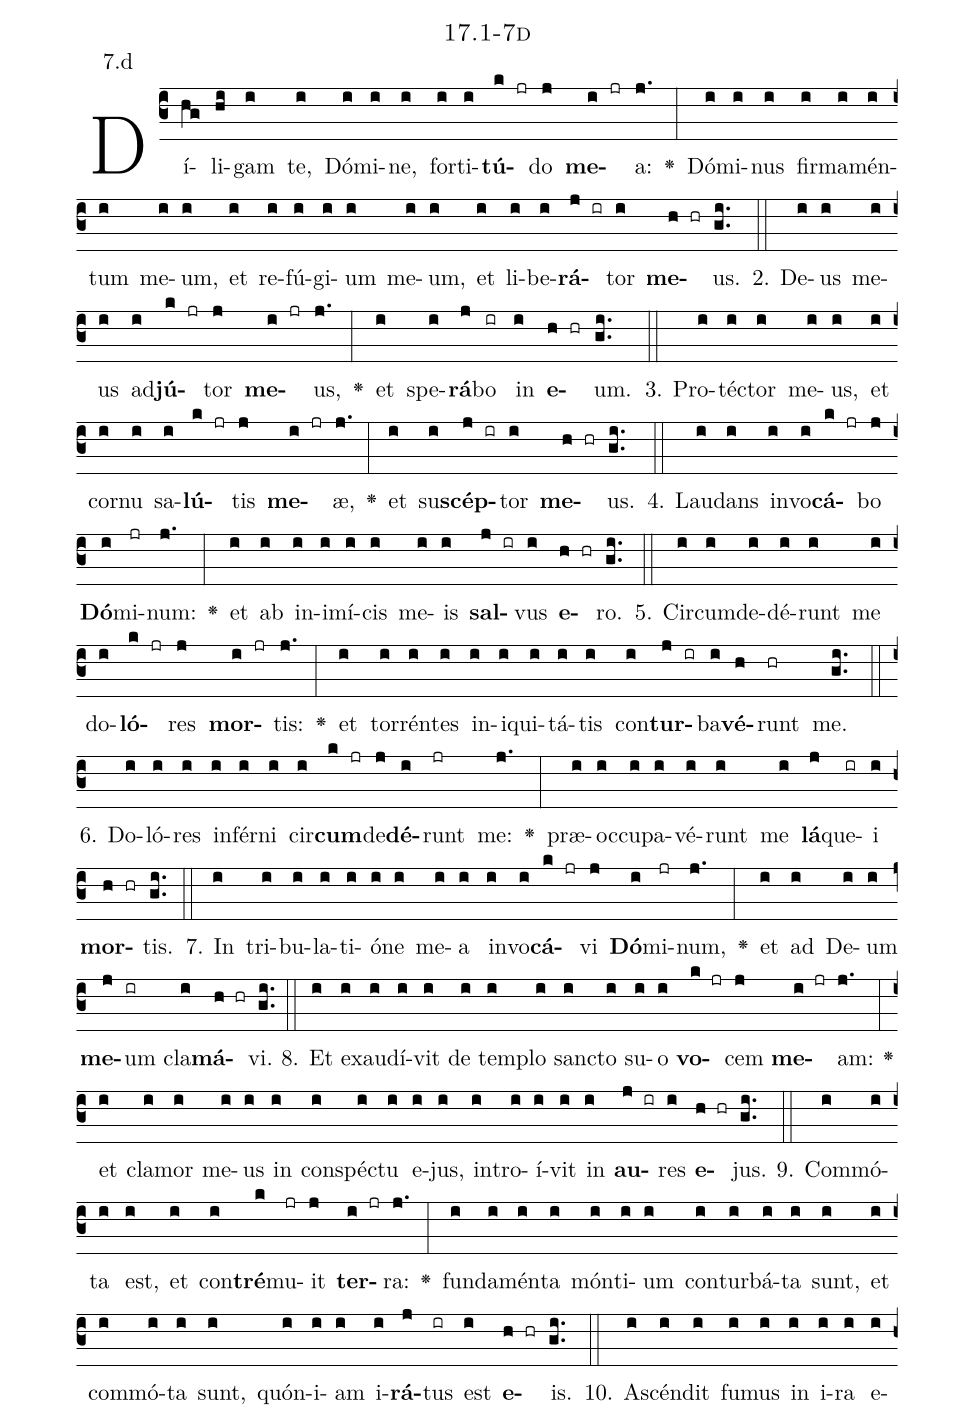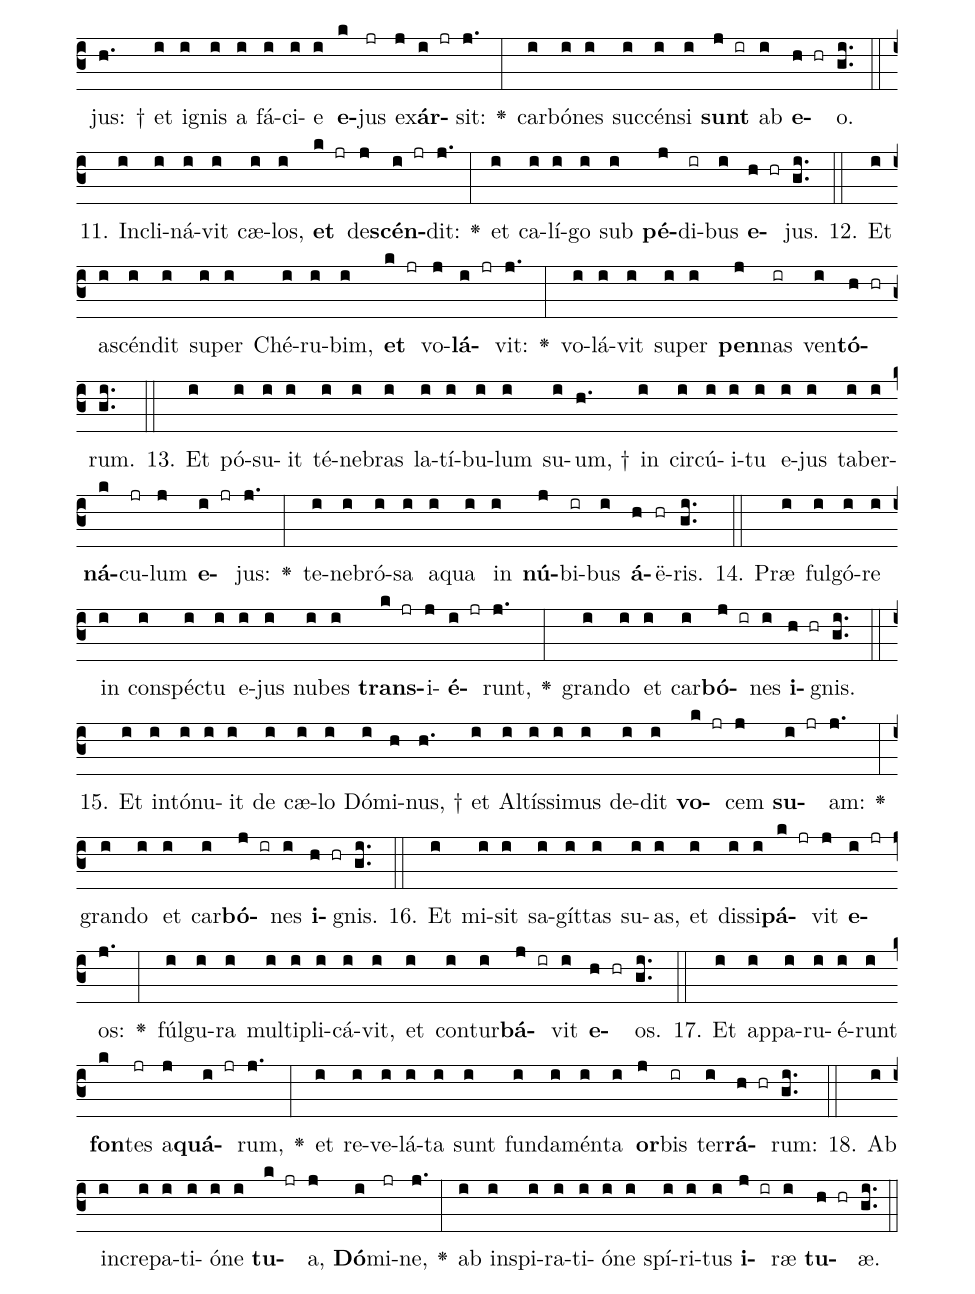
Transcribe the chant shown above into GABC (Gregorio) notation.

name: 17.1-7d;
annotation: 7.d;
%%
(c3)Dí(hg)li(hi)gam(i) te,(i) Dó(i)mi(i)ne,(i) for(i)ti(i)<b>tú</b>(k jr)do(j) <b>me</b>(i jr)a:(j.) <v>\greheightstar</v>(:) Dó(i)mi(i)nus(i) fir(i)ma(i)mén(i)tum(i) me(i)um,(i) et(i) re(i)fú(i)gi(i)um(i) me(i)um,(i) et(i) li(i)be(i)<b>rá</b>(j ir)tor(i) <b>me</b>(h hr)us.(gi..) (::)
2. De(i)us(i) me(i)us(i) ad(i)<b>jú</b>(k jr)tor(j) <b>me</b>(i jr)us,(j.) <v>\greheightstar</v>(:) et(i) spe(i)<b>rá</b>(j)bo(ir) in(i) <b>e</b>(h hr)um.(gi..) (::)
3. Pro(i)téc(i)tor(i) me(i)us,(i) et(i) cor(i)nu(i) sa(i)<b>lú</b>(k jr)tis(j) <b>me</b>(i jr)æ,(j.) <v>\greheightstar</v>(:) et(i) su(i)<b>scép</b>(j ir)tor(i) <b>me</b>(h hr)us.(gi..) (::)
4. Lau(i)dans(i) in(i)vo(i)<b>cá</b>(k jr)bo(j) <b>Dó</b>(i)mi(jr)num:(j.) <v>\greheightstar</v>(:) et(i) ab(i) in(i)i(i)mí(i)cis(i) me(i)is(i) <b>sal</b>(j ir)vus(i) <b>e</b>(h hr)ro.(gi..) (::)
5. Cir(i)cum(i)de(i)dé(i)runt(i) me(i) do(i)<b>ló</b>(k jr)res(j) <b>mor</b>(i jr)tis:(j.) <v>\greheightstar</v>(:) et(i) tor(i)rén(i)tes(i) in(i)i(i)qui(i)tá(i)tis(i) con(i)<b>tur</b>(j ir)ba(i)<b>vé</b>(h)runt(hr) me.(gi..) (::)
6. Do(i)ló(i)res(i) in(i)fér(i)ni(i) cir(i)<b>cum</b>(k jr)de(j)<b>dé</b>(i)runt(jr) me:(j.) <v>\greheightstar</v>(:) præ(i)oc(i)cu(i)pa(i)vé(i)runt(i) me(i) <b>lá</b>(j)que(ir)i(i) <b>mor</b>(h hr)tis.(gi..) (::)
7. In(i) tri(i)bu(i)la(i)ti(i)ó(i)ne(i) me(i)a(i) in(i)vo(i)<b>cá</b>(k jr)vi(j) <b>Dó</b>(i)mi(jr)num,(j.) <v>\greheightstar</v>(:) et(i) ad(i) De(i)um(i) <b>me</b>(j)um(ir) cla(i)<b>má</b>(h hr)vi.(gi..) (::)
8. Et(i) ex(i)au(i)dí(i)vit(i) de(i) tem(i)plo(i) sanc(i)to(i) su(i)o(i) <b>vo</b>(k jr)cem(j) <b>me</b>(i jr)am:(j.) <v>\greheightstar</v>(:) et(i) cla(i)mor(i) me(i)us(i) in(i) con(i)spéc(i)tu(i) e(i)jus,(i) in(i)tro(i)í(i)vit(i) in(i) <b>au</b>(j ir)res(i) <b>e</b>(h hr)jus.(gi..) (::)
9. Com(i)mó(i)ta(i) est,(i) et(i) con(i)<b>tré</b>(k)mu(jr)it(j) <b>ter</b>(i jr)ra:(j.) <v>\greheightstar</v>(:) fun(i)da(i)mén(i)ta(i) món(i)ti(i)um(i) con(i)tur(i)bá(i)ta(i) sunt,(i) et(i) com(i)mó(i)ta(i) sunt,(i) quón(i)i(i)am(i) i(i)<b>rá</b>(j)tus(ir) est(i) <b>e</b>(h hr)is.(gi..) (::)
10. A(i)scén(i)dit(i) fu(i)mus(i) in(i) i(i)ra(i) e(i)jus: †(h.) et(i) i(i)gnis(i) a(i) fá(i)ci(i)e(i) <b>e</b>(k)jus(jr) ex(j)<b>ár</b>(i jr)sit:(j.) <v>\greheightstar</v>(:) car(i)bó(i)nes(i) suc(i)cén(i)si(i) <b>sunt</b>(j ir) ab(i) <b>e</b>(h hr)o.(gi..) (::)
11. In(i)cli(i)ná(i)vit(i) cæ(i)los,(i) <b>et</b>(k jr) de(j)<b>scén</b>(i jr)dit:(j.) <v>\greheightstar</v>(:) et(i) ca(i)lí(i)go(i) sub(i) <b>pé</b>(j)di(ir)bus(i) <b>e</b>(h hr)jus.(gi..) (::)
12. Et(i) a(i)scén(i)dit(i) su(i)per(i) Ché(i)ru(i)bim,(i) <b>et</b>(k jr) vo(j)<b>lá</b>(i jr)vit:(j.) <v>\greheightstar</v>(:) vo(i)lá(i)vit(i) su(i)per(i) <b>pen</b>(j)nas(ir) ven(i)<b>tó</b>(h hr)rum.(gi..) (::)
13. Et(i) pó(i)su(i)it(i) té(i)ne(i)bras(i) la(i)tí(i)bu(i)lum(i) su(i)um, †(h.) in(i) cir(i)cú(i)i(i)tu(i) e(i)jus(i) ta(i)ber(i)<b>ná</b>(k)cu(jr)lum(j) <b>e</b>(i jr)jus:(j.) <v>\greheightstar</v>(:) te(i)ne(i)bró(i)sa(i) a(i)qua(i) in(i) <b>nú</b>(j)bi(ir)bus(i) <b>á</b>(h)ë(hr)ris.(gi..) (::)
14. Præ(i) ful(i)gó(i)re(i) in(i) con(i)spéc(i)tu(i) e(i)jus(i) nu(i)bes(i) <b>trans</b>(k jr)i(j)<b>é</b>(i jr)runt,(j.) <v>\greheightstar</v>(:) gran(i)do(i) et(i) car(i)<b>bó</b>(j ir)nes(i) <b>i</b>(h hr)gnis.(gi..) (::)
15. Et(i) in(i)tó(i)nu(i)it(i) de(i) cæ(i)lo(i) Dó(i)mi(h)nus, †(h.) et(i) Al(i)tís(i)si(i)mus(i) de(i)dit(i) <b>vo</b>(k jr)cem(j) <b>su</b>(i jr)am:(j.) <v>\greheightstar</v>(:) gran(i)do(i) et(i) car(i)<b>bó</b>(j ir)nes(i) <b>i</b>(h hr)gnis.(gi..) (::)
16. Et(i) mi(i)sit(i) sa(i)gít(i)tas(i) su(i)as,(i) et(i) dis(i)si(i)<b>pá</b>(k jr)vit(j) <b>e</b>(i jr)os:(j.) <v>\greheightstar</v>(:) fúl(i)gu(i)ra(i) mul(i)ti(i)pli(i)cá(i)vit,(i) et(i) con(i)tur(i)<b>bá</b>(j ir)vit(i) <b>e</b>(h hr)os.(gi..) (::)
17. Et(i) ap(i)pa(i)ru(i)é(i)runt(i) <b>fon</b>(k)tes(jr) a(j)<b>quá</b>(i jr)rum,(j.) <v>\greheightstar</v>(:) et(i) re(i)ve(i)lá(i)ta(i) sunt(i) fun(i)da(i)mén(i)ta(i) <b>or</b>(j)bis(ir) ter(i)<b>rá</b>(h hr)rum:(gi..) (::)
18. Ab(i) in(i)cre(i)pa(i)ti(i)ó(i)ne(i) <b>tu</b>(k jr)a,(j) <b>Dó</b>(i)mi(jr)ne,(j.) <v>\greheightstar</v>(:) ab(i) in(i)spi(i)ra(i)ti(i)ó(i)ne(i) spí(i)ri(i)tus(i) <b>i</b>(j ir)ræ(i) <b>tu</b>(h hr)æ.(gi..) (::)
